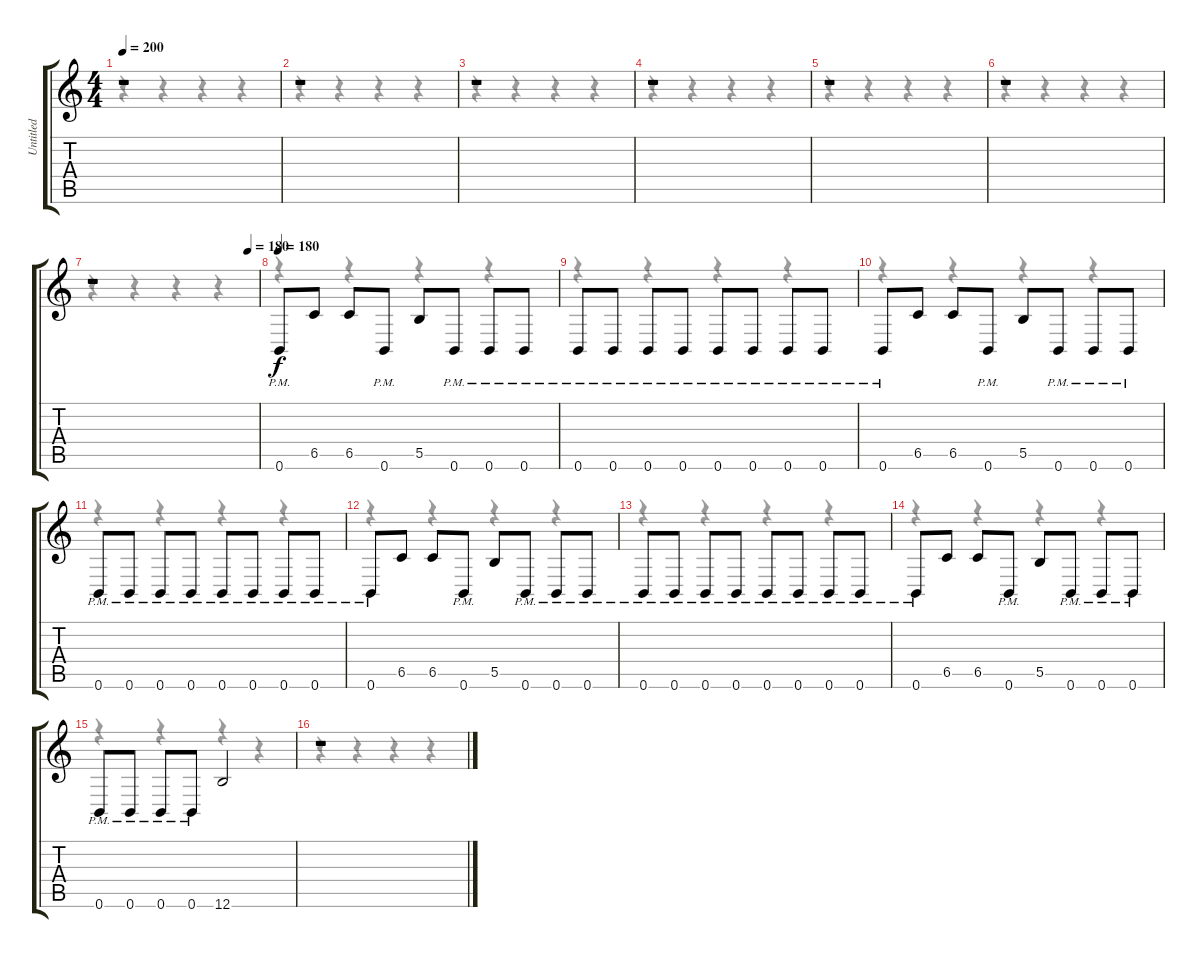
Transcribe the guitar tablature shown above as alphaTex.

\track ("Untitled" "Untitled") {instrument distortionguitar}
\staff {score tabs}
\tuning (Db4 Ab3 E3 B2 Gb2 B1) {hide}
\voice
\ts (4 4)
\tempo 200
\clef g2
\ks c
r.1{dy f} |
r.1 |
r.1 |
r.1 |
r.1 |
r.1 |
\tempo (180 0.9375)
r.1 |
\tempo 180
0.6{pm}.8 6.5.8 6.5.8 0.6{pm}.8 5.5.8 0.6{pm}.8 0.6{pm}.8 0.6{pm}.8 |
0.6{pm}.8 0.6{pm}.8 0.6{pm}.8 0.6{pm}.8 0.6{pm}.8 0.6{pm}.8 0.6{pm}.8 0.6{pm}.8 |
0.6{pm}.8 6.5.8 6.5.8 0.6{pm}.8 5.5.8 0.6{pm}.8 0.6{pm}.8 0.6{pm}.8 |
0.6{pm}.8 0.6{pm}.8 0.6{pm}.8 0.6{pm}.8 0.6{pm}.8 0.6{pm}.8 0.6{pm}.8 0.6{pm}.8 |
0.6{pm}.8 6.5.8 6.5.8 0.6{pm}.8 5.5.8 0.6{pm}.8 0.6{pm}.8 0.6{pm}.8 |
0.6{pm}.8 0.6{pm}.8 0.6{pm}.8 0.6{pm}.8 0.6{pm}.8 0.6{pm}.8 0.6{pm}.8 0.6{pm}.8 |
0.6{pm}.8 6.5.8 6.5.8 0.6{pm}.8 5.5.8 0.6{pm}.8 0.6{pm}.8 0.6{pm}.8 |
0.6{pm}.8 0.6{pm}.8 0.6{pm}.8 0.6{pm}.8 12.6.2 |
r.1
\voice
\clef g2
\ottava regular
\simile none
\ks c
r.4{dy f} r.4 r.4 r.4 |
r.4 r.4 r.4 r.4 |
r.4 r.4 r.4 r.4 |
r.4 r.4 r.4 r.4 |
r.4 r.4 r.4 r.4 |
r.4 r.4 r.4 r.4 |
r.4 r.4 r.4 r.4 |
r.4 r.4 r.4 r.4 |
r.4 r.4 r.4 r.4 |
r.4 r.4 r.4 r.4 |
r.4 r.4 r.4 r.4 |
r.4 r.4 r.4 r.4 |
r.4 r.4 r.4 r.4 |
r.4 r.4 r.4 r.4 |
r.4 r.4 r.4 r.4 |
r.4 r.4 r.4 r.4
